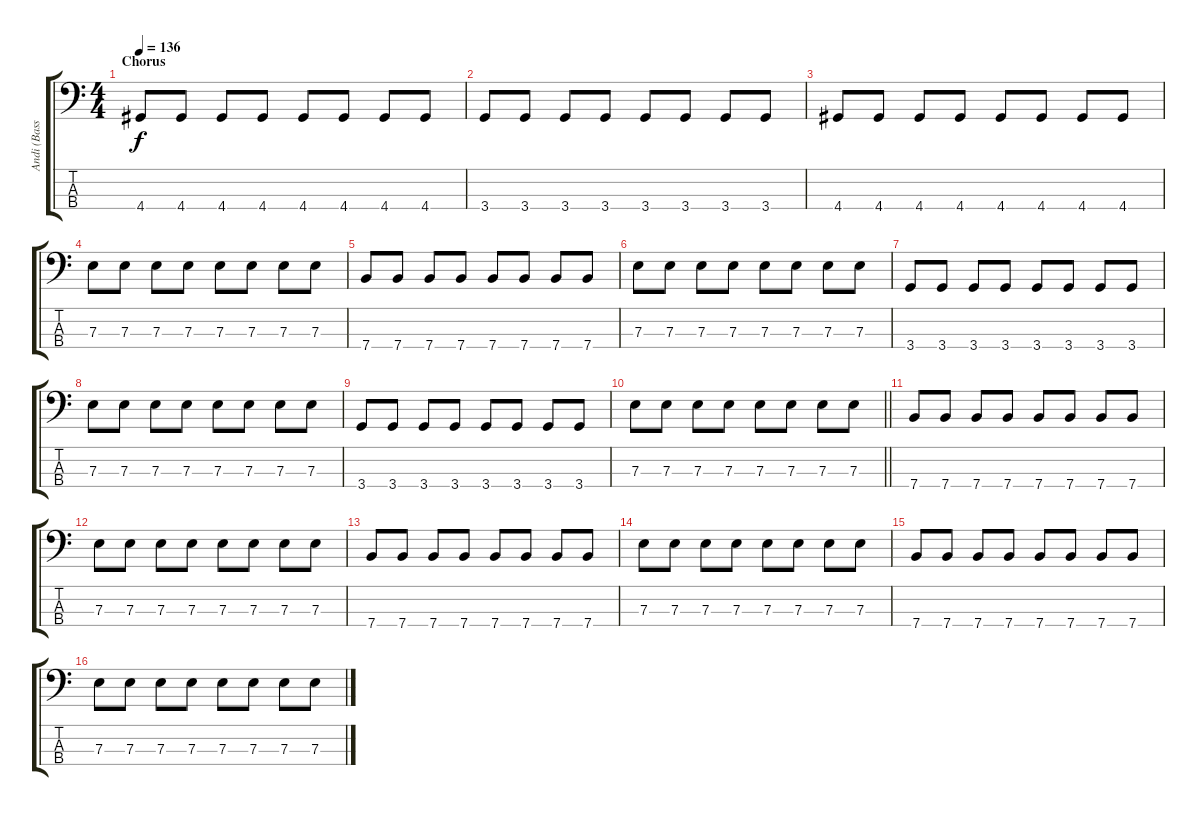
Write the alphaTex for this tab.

\track ("Andi (Bass)" "Andi (Bass") {instrument electricbasspick}
\staff {score tabs}
\tuning (G2 D2 A1 E1) {hide}
\ts (4 4)
\section ("" "Chorus")
\tempo 136
\clef f4
\ks c
4.4.8{dy f} 4.4.8 4.4.8 4.4.8 4.4.8 4.4.8 4.4.8 4.4.8 |
3.4.8 3.4.8 3.4.8 3.4.8 3.4.8 3.4.8 3.4.8 3.4.8 |
4.4.8 4.4.8 4.4.8 4.4.8 4.4.8 4.4.8 4.4.8 4.4.8 |
7.3.8 7.3.8 7.3.8 7.3.8 7.3.8 7.3.8 7.3.8 7.3.8 |
7.4.8 7.4.8 7.4.8 7.4.8 7.4.8 7.4.8 7.4.8 7.4.8 |
7.3.8 7.3.8 7.3.8 7.3.8 7.3.8 7.3.8 7.3.8 7.3.8 |
3.4.8 3.4.8 3.4.8 3.4.8 3.4.8 3.4.8 3.4.8 3.4.8 |
7.3.8 7.3.8 7.3.8 7.3.8 7.3.8 7.3.8 7.3.8 7.3.8 |
3.4.8 3.4.8 3.4.8 3.4.8 3.4.8 3.4.8 3.4.8 3.4.8 |
\barLineRight lightlight
7.3.8 7.3.8 7.3.8 7.3.8 7.3.8 7.3.8 7.3.8 7.3.8 |
7.4.8 7.4.8 7.4.8 7.4.8 7.4.8 7.4.8 7.4.8 7.4.8 |
7.3.8 7.3.8 7.3.8 7.3.8 7.3.8 7.3.8 7.3.8 7.3.8 |
7.4.8 7.4.8 7.4.8 7.4.8 7.4.8 7.4.8 7.4.8 7.4.8 |
7.3.8 7.3.8 7.3.8 7.3.8 7.3.8 7.3.8 7.3.8 7.3.8 |
7.4.8 7.4.8 7.4.8 7.4.8 7.4.8 7.4.8 7.4.8 7.4.8 |
7.3.8 7.3.8 7.3.8 7.3.8 7.3.8 7.3.8 7.3.8 7.3.8
